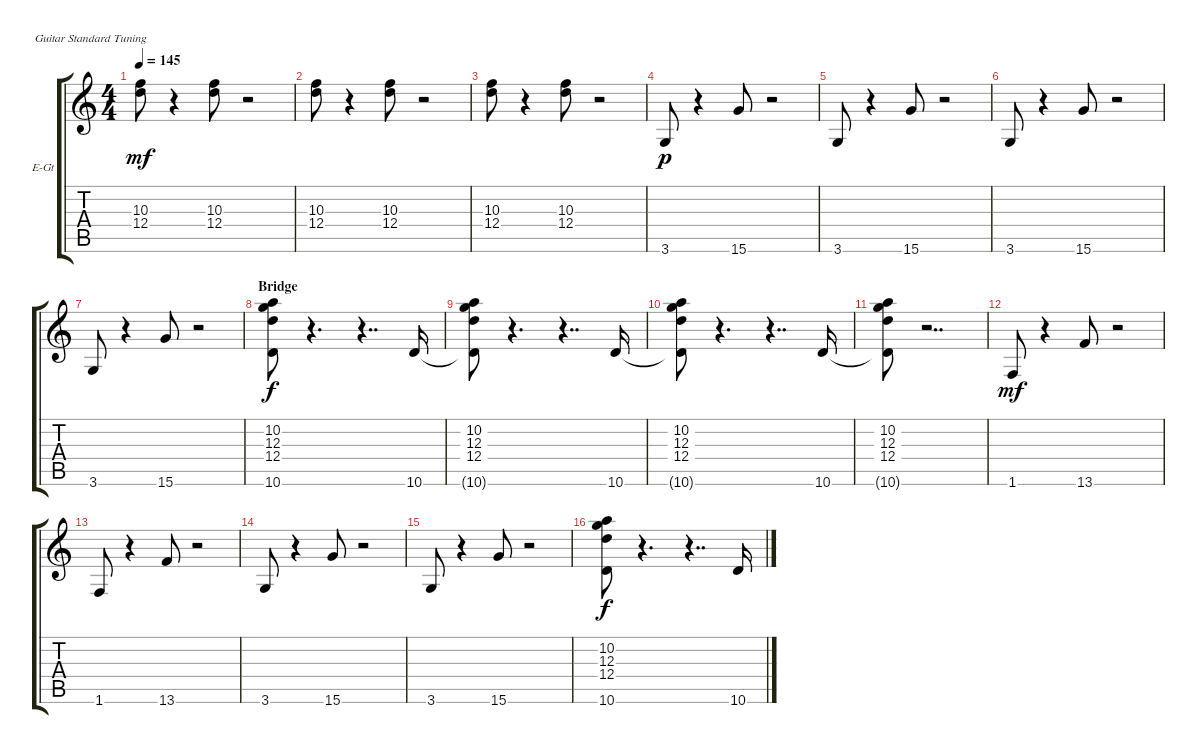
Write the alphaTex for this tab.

\defaultSystemsLayout 4
\bracketExtendMode groupsimilarinstruments
\firstSystemTrackNameOrientation horizontal
\otherSystemsTrackNameOrientation horizontal
\track ("Electric Guitar" "E-Gt") {instrument overdrivenguitar}
\staff {score tabs}
\tuning (E4 B3 G3 D3 A2 E2)
\ts (4 4)
\tempo 145
\clef g2
\ks c
(12.4 10.3).8{dy mf} r.4 (12.4 10.3).8 r.2 |
(12.4 10.3).8 r.4 (12.4 10.3).8 r.2 |
(12.4 10.3).8 r.4 (12.4 10.3).8 r.2 |
3.6.8{dy p} r.4 15.6.8 r.2 |
3.6.8 r.4 15.6.8 r.2 |
3.6.8 r.4 15.6.8 r.2 |
3.6.8 r.4 15.6.8 r.2 |
\section ("" "Bridge")
(12.4 12.3 10.6 10.2).8{dy f} r.4{d} r.4{dd} 10.6.16 |
(12.4 12.3 10.6{t} 10.2).8 r.4{d} r.4{dd} 10.6.16 |
(12.4 12.3 10.6{t} 10.2).8 r.4{d} r.4{dd} 10.6.16 |
(12.4 12.3 10.6{t} 10.2).8 r.2{dd} |
1.6.8{dy mf} r.4 13.6.8 r.2 |
1.6.8 r.4 13.6.8 r.2 |
3.6.8 r.4 15.6.8 r.2 |
3.6.8 r.4 15.6.8 r.2 |
(12.4 12.3 10.6 10.2).8{dy f} r.4{d} r.4{dd} 10.6.16
